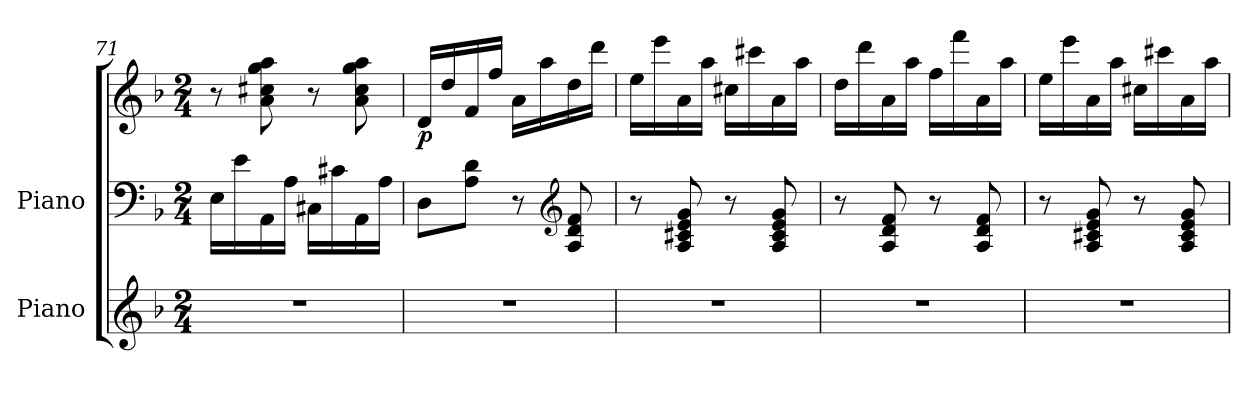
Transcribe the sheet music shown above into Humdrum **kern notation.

**kern	**kern	**kern	**dynam
*part2	*part1	*part1	*part1
*staff3	*staff2	*staff1	*staff1/2
*I"Piano	*I"Piano	*	*
*I'Pno.	*I'Pno	*	*
*clefG2	*clefF4	*clefG2	*
*k[b-]	*k[b-]	*k[b-]	*
*M2/4	*M2/4	*M2/4	*
=71	=71	=71	=71
2r	16E\LL	8r	.
.	16e\	.	.
.	16AA\	8a\ 8cc#X\ 8gg\ 8aa\	.
.	16A\JJ	.	.
.	16C#X\LL	8r	.
.	16c#X\	.	.
.	16AA\	8a\ 8cc#\ 8gg\ 8aa\	.
.	16A\JJ	.	.
=72	=72	=72	=72
!	!	!	!LO:DY:b
2r	8D\L	16d/LL	p
.	.	16dd/	.
.	8A\ 8d\J	16f/	.
.	.	16ff/JJ	.
.	8r	16a\LL	.
.	.	16aa\	.
*	*clefG2	*	*
.	8A/ 8d/ 8f/	16dd\	.
.	.	16ddd\JJ	.
=73	=73	=73	=73
2r	8r	16ee\LL	.
.	.	16eee\	.
.	8A/ 8c#X/ 8e/ 8g/	16a\	.
.	.	16aa\JJ	.
.	8r	16cc#X\LL	.
.	.	16ccc#X\	.
.	8A/ 8c#/ 8e/ 8g/	16a\	.
.	.	16aa\JJ	.
=74	=74	=74	=74
2r	8r	16dd\LL	.
.	.	16ddd\	.
.	8A/ 8d/ 8f/	16a\	.
.	.	16aa\JJ	.
.	8r	16ff\LL	.
.	.	16fff\	.
.	8A/ 8d/ 8f/	16a\	.
.	.	16aa\JJ	.
!!LO:PB:g=z
=75	=75	=75	=75
2r	8r	16ee\LL	.
.	.	16eee\	.
.	8A/ 8c#X/ 8e/ 8g/	16a\	.
.	.	16aa\JJ	.
.	8r	16cc#X\LL	.
.	.	16ccc#X\	.
.	8A/ 8c#/ 8e/ 8g/	16a\	.
.	.	16aa\JJ	.
=	=	=	=
*-	*-	*-	*-
